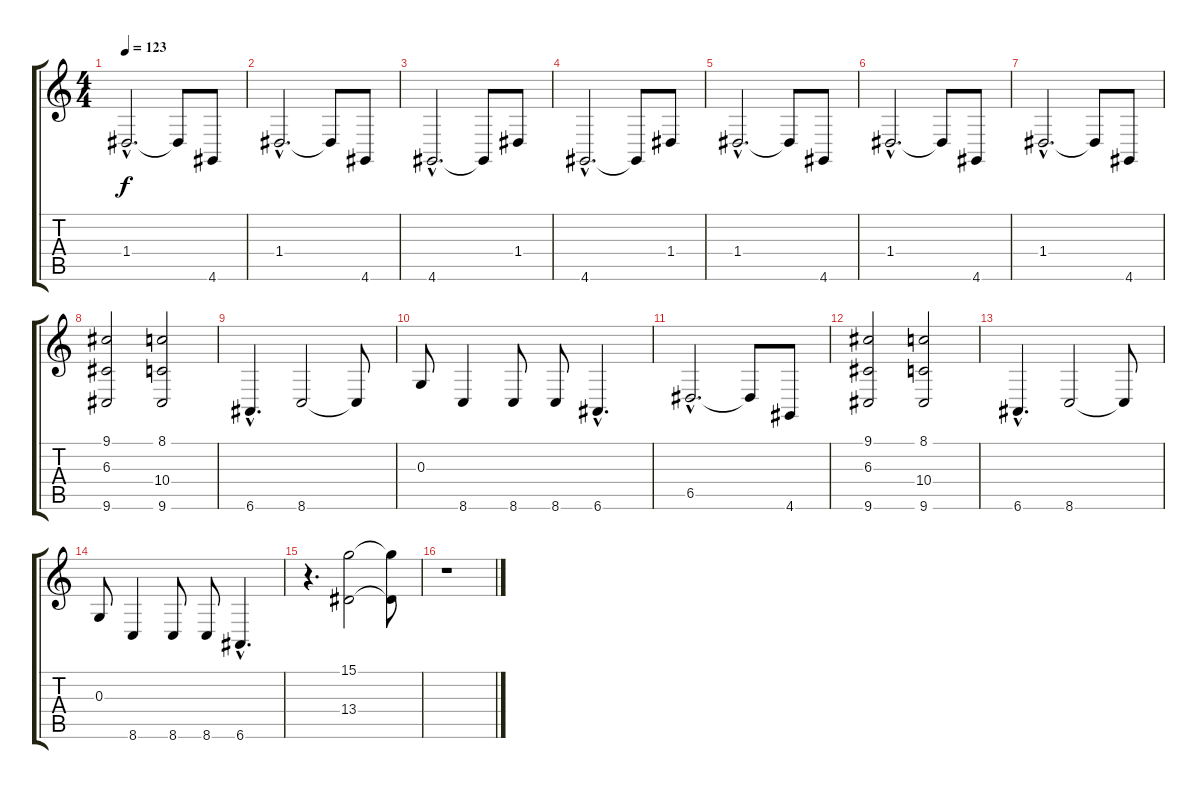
\track "" {instrument viola}
\staff {score tabs}
\tuning (E4 B3 G3 D3 A2 E2) {hide}
\ts (4 4)
\tempo 123
\clef g2
\ks c
1.4{hac}.2{d dy f} 1.4{t}.8 4.6.8 |
1.4{hac}.2{d} 1.4{t}.8 4.6.8 |
4.6{hac}.2{d} 4.6{t}.8 1.4.8 |
4.6{hac}.2{d} 4.6{t}.8 1.4.8 |
1.4{hac}.2{d} 1.4{t}.8 4.6.8 |
1.4{hac}.2{d} 1.4{t}.8 4.6.8 |
1.4{hac}.2{d} 1.4{t}.8 4.6.8 |
(9.1 6.3 9.6).2 (8.1 10.4 9.6).2 |
6.6{hac}.4{d} 8.6.2 8.6{t}.8 |
0.3.8 8.6.4 8.6.8 8.6.8 6.6{hac}.4{d} |
6.5{hac}.2{d} 6.5{t}.8 4.6.8 |
(9.1 6.3 9.6).2 (8.1 10.4 9.6).2 |
6.6{hac}.4{d} 8.6.2 8.6{t}.8 |
0.3.8 8.6.4 8.6.8 8.6.8 6.6{hac}.4{d} |
r.4{d} (15.1 13.4).2 (15.1{t} 13.4{t}).8 |
r.1
